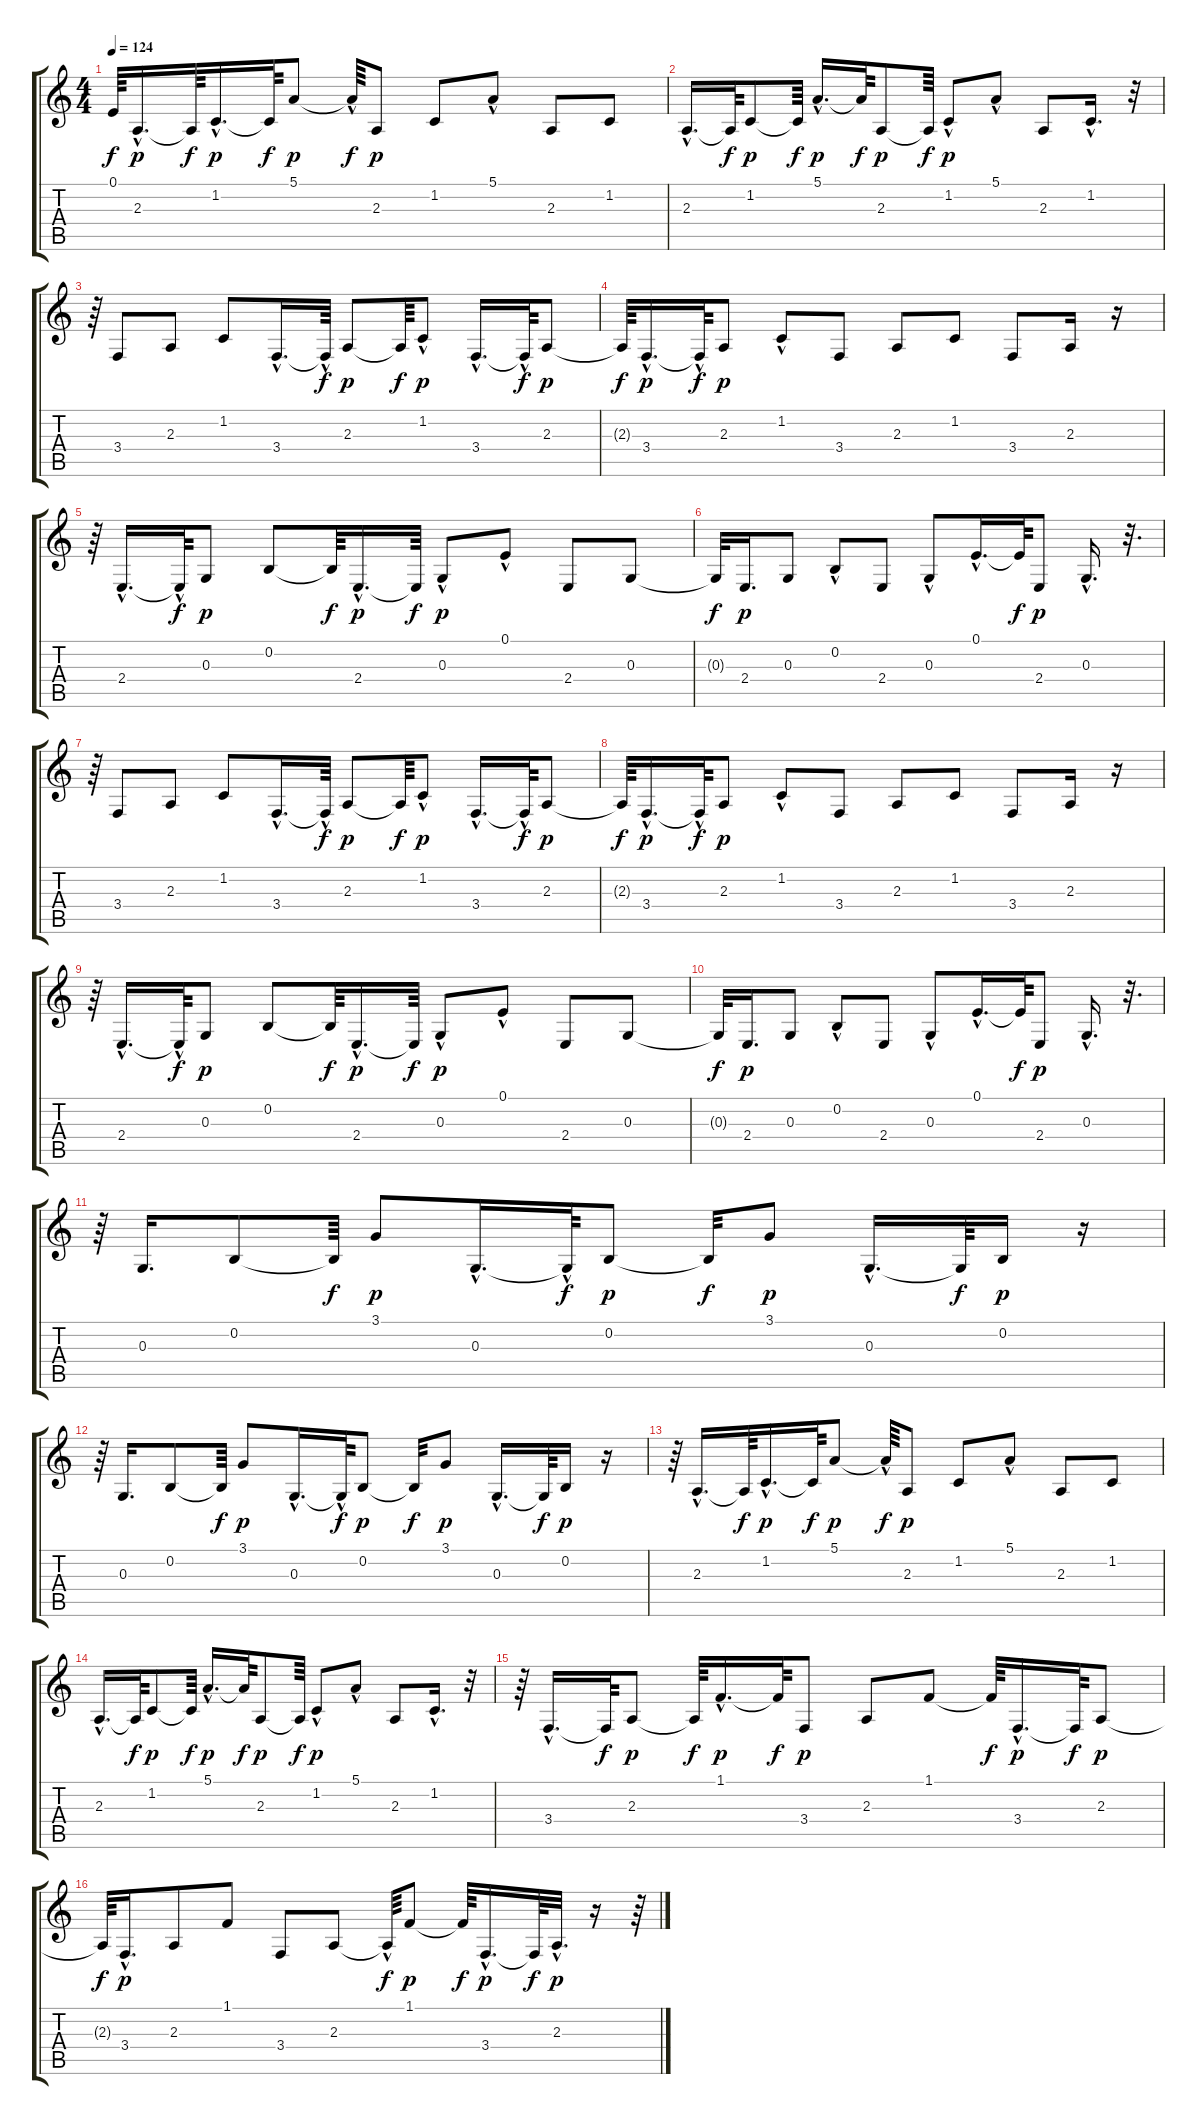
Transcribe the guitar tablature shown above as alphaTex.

\track "" {instrument altosax}
\staff {score tabs}
\tuning (E4 B3 G3 D3 A2 E2) {hide}
\ts (4 4)
\tempo 124
\clef g2
\ks c
0.1{t}.64{dy f} 2.3{hac}.16{d dy p} 2.3{t}.64{dy f} 1.2{hac}.16{d dy p} 1.2{t}.64{dy f} 5.1.8{dy p} 5.1{hac t}.64{dy f} 2.3.8{dy p} 1.2.8 5.1{hac}.8 2.3.8 1.2.8 |
2.3{hac}.16{d} 2.3{t}.64{dy f} 1.2.8{dy p} 1.2{t}.64{dy f} 5.1{hac}.16{d dy p} 5.1{t}.64{dy f} 2.3.8{dy p} 2.3{t}.64{dy f} 1.2{hac}.8{dy p} 5.1{hac}.8 2.3.8 1.2{hac}.16{d} r.32 |
r.64 3.4.8 2.3.8 1.2.8 3.4{hac}.16{d} 3.4{hac t}.64{dy f} 2.3.8{dy p} 2.3{t}.64{dy f} 1.2{hac}.8{dy p} 3.4{hac}.16{d} 3.4{hac t}.64{dy f} 2.3.8{dy p} |
2.3{t}.64{dy f} 3.4{hac}.16{d dy p} 3.4{hac t}.64{dy f} 2.3.8{dy p} 1.2{hac}.8 3.4.8 2.3.8 1.2.8 3.4.8 2.3.16 r.16 |
r.64 2.4{hac}.16{d} 2.4{hac t}.64{dy f} 0.3.8{dy p} 0.2.8 0.2{t}.64{dy f} 2.4{hac}.16{d dy p} 2.4{t}.64{dy f} 0.3{hac}.8{dy p} 0.1{hac}.8 2.4.8 0.3.8 |
0.3{t}.32{dy f} 2.4.16{d dy p} 0.3.8 0.2{hac}.8 2.4.8 0.3{hac}.8 0.1{hac}.16{d} 0.1{t}.64{dy f} 2.4.8{dy p} 0.3{hac}.16{d} r.32{d} |
r.64 3.4.8 2.3.8 1.2.8 3.4{hac}.16{d} 3.4{hac t}.64{dy f} 2.3.8{dy p} 2.3{t}.64{dy f} 1.2{hac}.8{dy p} 3.4{hac}.16{d} 3.4{hac t}.64{dy f} 2.3.8{dy p} |
2.3{t}.64{dy f} 3.4{hac}.16{d dy p} 3.4{hac t}.64{dy f} 2.3.8{dy p} 1.2{hac}.8 3.4.8 2.3.8 1.2.8 3.4.8 2.3.16 r.16 |
r.64 2.4{hac}.16{d} 2.4{hac t}.64{dy f} 0.3.8{dy p} 0.2.8 0.2{t}.64{dy f} 2.4{hac}.16{d dy p} 2.4{t}.64{dy f} 0.3{hac}.8{dy p} 0.1{hac}.8 2.4.8 0.3.8 |
0.3{t}.32{dy f} 2.4.16{d dy p} 0.3.8 0.2{hac}.8 2.4.8 0.3{hac}.8 0.1{hac}.16{d} 0.1{t}.64{dy f} 2.4.8{dy p} 0.3{hac}.16{d} r.32{d} |
r.64 0.3.16{d} 0.2.8 0.2{t}.64{dy f} 3.1.8{dy p} 0.3{hac}.16{d} 0.3{hac t}.64{dy f} 0.2.8{dy p} 0.2{t}.32{dy f} 3.1.8{dy p} 0.3{hac}.16{d} 0.3{t}.64{dy f} 0.2.16{dy p} r.16 |
r.64 0.3.16{d} 0.2.8 0.2{t}.64{dy f} 3.1.8{dy p} 0.3{hac}.16{d} 0.3{hac t}.64{dy f} 0.2.8{dy p} 0.2{t}.32{dy f} 3.1.8{dy p} 0.3{hac}.16{d} 0.3{t}.64{dy f} 0.2.16{dy p} r.16 |
r.64 2.3{hac}.16{d} 2.3{t}.64{dy f} 1.2{hac}.16{d dy p} 1.2{t}.64{dy f} 5.1.8{dy p} 5.1{hac t}.64{dy f} 2.3.8{dy p} 1.2.8 5.1{hac}.8 2.3.8 1.2.8 |
2.3{hac}.16{d} 2.3{t}.64{dy f} 1.2.8{dy p} 1.2{t}.64{dy f} 5.1{hac}.16{d dy p} 5.1{t}.64{dy f} 2.3.8{dy p} 2.3{t}.64{dy f} 1.2{hac}.8{dy p} 5.1{hac}.8 2.3.8 1.2{hac}.16{d} r.32 |
r.64 3.4{hac}.16{d} 3.4{t}.64{dy f} 2.3.8{dy p} 2.3{t}.64{dy f} 1.1{hac}.16{d dy p} 1.1{t}.64{dy f} 3.4.8{dy p} 2.3.8 1.1.8 1.1{t}.64{dy f} 3.4{hac}.16{d dy p} 3.4{t}.64{dy f} 2.3.8{dy p} |
2.3{t}.64{dy f} 3.4{hac}.16{d dy p} 2.3.8 1.1.8 3.4.8 2.3.8 2.3{hac t}.64{dy f} 1.1.8{dy p} 1.1{t}.64{dy f} 3.4{hac}.16{d dy p} 3.4{t}.64{dy f} 2.3{hac}.32{d dy p} r.16 r.64
